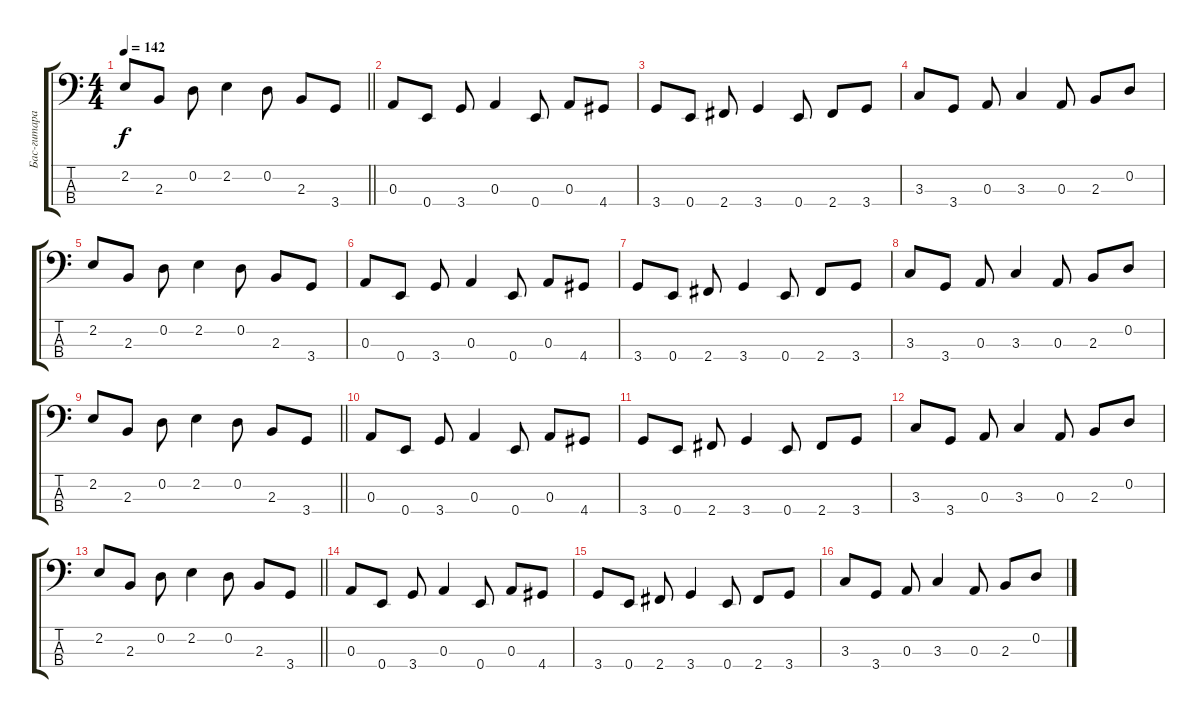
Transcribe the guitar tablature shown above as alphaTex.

\track ("Бас-гитара" "Бас-гитара") {instrument electricbassfinger}
\staff {score tabs}
\tuning (G2 D2 A1 E1) {hide}
\ts (4 4)
\tempo 142
\clef f4
\barLineRight lightlight
\ks c
2.2.8{dy f} 2.3.8 0.2.8 2.2.4 0.2.8 2.3.8 3.4.8 |
0.3.8{volume 14} 0.4.8 3.4.8 0.3.4 0.4.8 0.3.8 4.4.8 |
3.4.8 0.4.8 2.4.8 3.4.4 0.4.8 2.4.8 3.4.8 |
3.3.8 3.4.8 0.3.8 3.3.4 0.3.8 2.3.8 0.2.8 |
2.2.8 2.3.8 0.2.8 2.2.4 0.2.8 2.3.8 3.4.8 |
0.3.8 0.4.8 3.4.8 0.3.4 0.4.8 0.3.8 4.4.8 |
3.4.8 0.4.8 2.4.8 3.4.4 0.4.8 2.4.8 3.4.8 |
3.3.8 3.4.8 0.3.8 3.3.4 0.3.8 2.3.8 0.2.8 |
\barLineRight lightlight
2.2.8 2.3.8 0.2.8 2.2.4 0.2.8 2.3.8 3.4.8 |
0.3.8 0.4.8 3.4.8 0.3.4 0.4.8 0.3.8 4.4.8 |
3.4.8 0.4.8 2.4.8 3.4.4 0.4.8 2.4.8 3.4.8 |
3.3.8 3.4.8 0.3.8 3.3.4 0.3.8 2.3.8 0.2.8 |
\barLineRight lightlight
2.2.8 2.3.8 0.2.8 2.2.4 0.2.8 2.3.8 3.4.8 |
0.3.8 0.4.8 3.4.8 0.3.4 0.4.8 0.3.8 4.4.8 |
3.4.8 0.4.8 2.4.8 3.4.4 0.4.8 2.4.8 3.4.8 |
3.3.8 3.4.8 0.3.8 3.3.4 0.3.8 2.3.8 0.2.8
